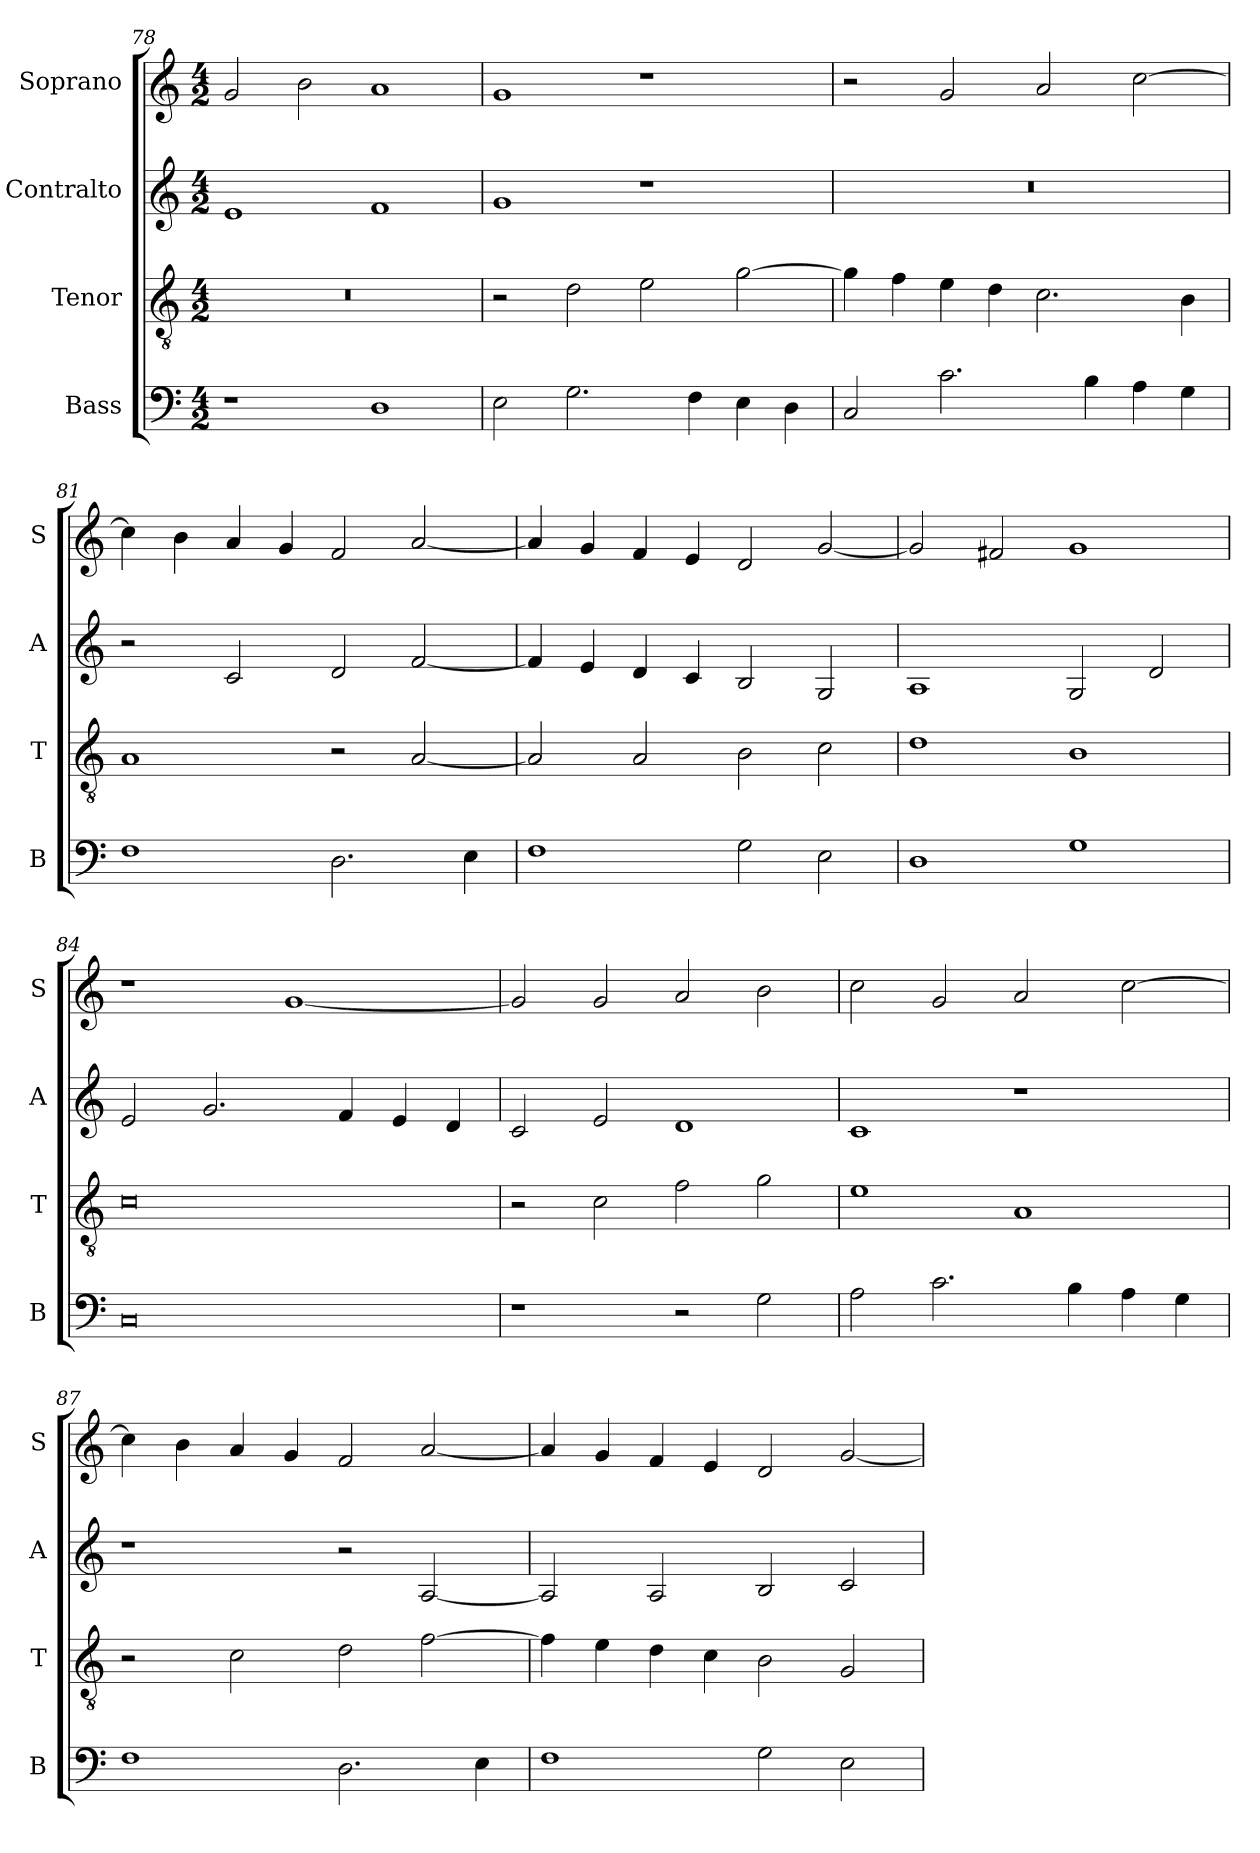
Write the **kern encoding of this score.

**kern	**kern	**kern	**kern
*part4	*part3	*part2	*part1
*staff4	*staff3	*staff2	*staff1
*I"Bass	*I"Tenor	*I"Contralto	*I"Soprano
*I'B	*I'T	*I'A	*I'S
*clefF4	*clefGv2	*clefG2	*clefG2
*k[]	*k[]	*k[]	*k[]
*G:mix	*G:mix	*G:mix	*G:mix
*M4/2	*M4/2	*M4/2	*M4/2
=78	=78	=78	=78
1r	0r	1e	2g
.	.	.	2b
1D	.	1f	1a
=79	=79	=79	=79
2E	2r	1g	1g
2.G	2d	.	.
.	2e	1r	1r
4F	.	.	.
4E	[2g	.	.
4D	.	.	.
=80	=80	=80	=80
2C	4g]	0r	2r
.	4f	.	.
2.c	4e	.	2g
.	4d	.	.
.	2.c	.	2a
4B	.	.	.
4A	.	.	[2cc
4G	4B	.	.
=81	=81	=81	=81
1F	1A	2r	4cc]
.	.	.	4b
.	.	2c	4a
.	.	.	4g
2.D	2r	2d	2f
.	[2A	[2f	[2a
4E	.	.	.
=82	=82	=82	=82
1F	2A]	4f]	4a]
.	.	4e	4g
.	2A	4d	4f
.	.	4c	4e
2G	2B	2B	2d
2E	2c	2G	[2g
=83	=83	=83	=83
1D	1d	1A	2g]
.	.	.	2f#X
1G	1B	2G	1g
.	.	2d	.
=84	=84	=84	=84
0C	0c	2e	1r
.	.	2.g	.
.	.	.	[1g
.	.	4f	.
.	.	4e	.
.	.	4d	.
=85	=85	=85	=85
1r	2r	2c	2g]
.	2c	2e	2g
2r	2f	1d	2a
2G	2g	.	2b
=86	=86	=86	=86
2A	1e	1c	2cc
2.c	.	.	2g
.	1A	1r	2a
4B	.	.	.
4A	.	.	[2cc
4G	.	.	.
=87	=87	=87	=87
1F	2r	1r	4cc]
.	.	.	4b
.	2c	.	4a
.	.	.	4g
2.D	2d	2r	2f
.	[2f	[2A	[2a
4E	.	.	.
=88	=88	=88	=88
1F	4f]	2A]	4a]
.	4e	.	4g
.	4d	2A	4f
.	4c	.	4e
2G	2B	2B	2d
2E	2G	2c	[2g
=	=	=	=
*-	*-	*-	*-
